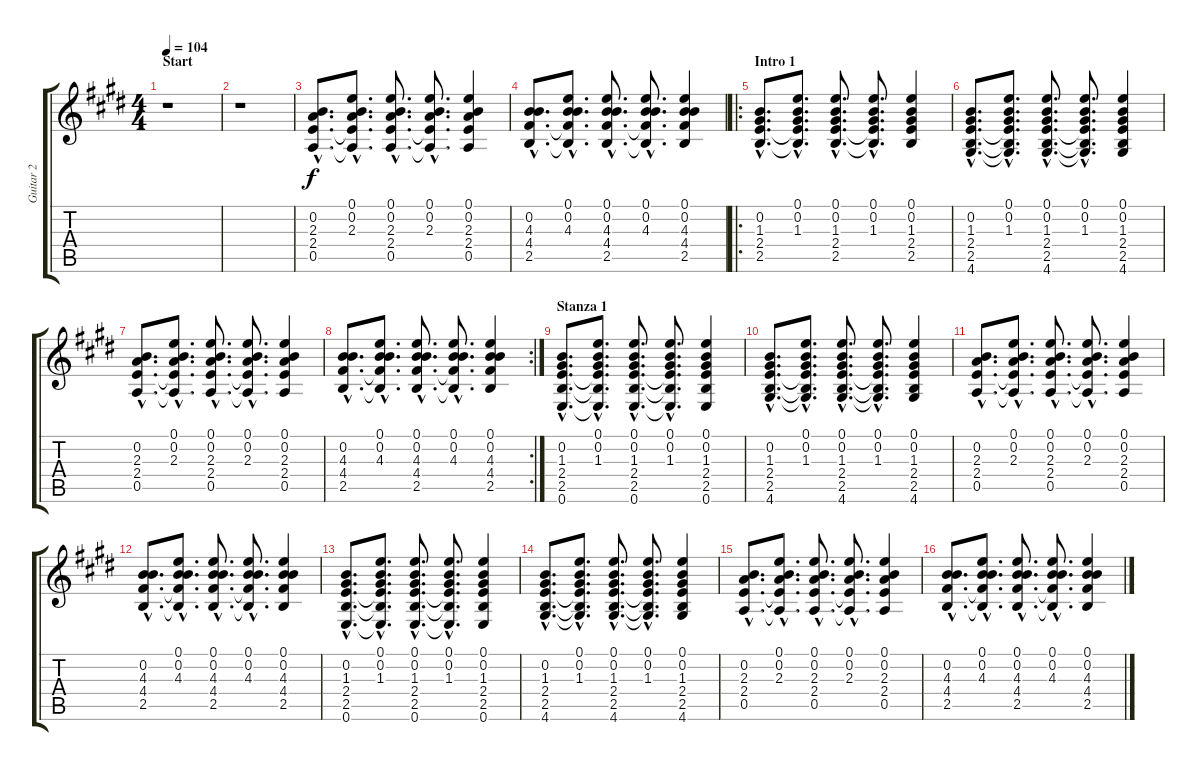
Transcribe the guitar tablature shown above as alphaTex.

\track ("Guitar 2" "Guitar 2") {instrument acousticguitarsteel}
\staff {score tabs}
\tuning (E4 B3 G3 D3 A2 E2) {hide}
\ts (4 4)
\section ("" "Start")
\tempo 104
\clef g2
\ks e
r.1{dy f instrument acousticguitarsteel} |
r.1 |
(0.2{hac} 2.3{hac} 2.4{hac} 0.5{hac}).8{d} (0.1{hac} 0.2{hac} 2.3{hac} 2.4{hac t} 0.5{hac t}).8{d} (0.1{hac} 0.2{hac} 2.3{hac} 2.4{hac} 0.5{hac}).8{d} (0.1{hac} 0.2{hac} 2.3{hac} 2.4{hac t} 0.5{hac t}).8{d} (0.1 0.2 2.3 2.4 0.5).4 |
(0.2{hac} 4.3{hac} 4.4{hac} 2.5{hac}).8{d} (0.1{hac} 0.2{hac} 4.3{hac} 4.4{hac t} 2.5{hac t}).8{d} (0.1{hac} 0.2{hac} 4.3{hac} 4.4{hac} 2.5{hac}).8{d} (0.1{hac} 0.2{hac} 4.3{hac} 4.4{hac t} 2.5{hac t}).8{d} (0.1 0.2 4.3 4.4 2.5).4 |
\ro
\section ("" "Intro 1")
(0.2{hac} 1.3{hac} 2.4{hac} 2.5{hac}).8{d} (0.1{hac} 0.2{hac} 1.3{hac} 2.4{hac t} 2.5{hac t}).8{d} (0.1{hac} 0.2{hac} 1.3{hac} 2.4{hac} 2.5{hac}).8{d} (0.1{hac} 0.2{hac} 1.3{hac} 2.4{hac t} 2.5{hac t}).8{d} (0.1 0.2 1.3 2.4 2.5).4 |
(0.2{hac} 1.3{hac} 2.4{hac} 2.5{hac} 4.6{hac}).8{d} (0.1{hac} 0.2{hac} 1.3{hac} 2.4{hac t} 2.5{hac t} 4.6{hac t}).8{d} (0.1{hac} 0.2{hac} 1.3{hac} 2.4{hac} 2.5{hac} 4.6{hac}).8{d} (0.1{hac} 0.2{hac} 1.3{hac} 2.4{hac t} 2.5{hac t} 4.6{hac t}).8{d} (0.1 0.2 1.3 2.4 2.5 4.6).4 |
(0.2{hac} 2.3{hac} 2.4{hac} 0.5{hac}).8{d} (0.1{hac} 0.2{hac} 2.3{hac} 2.4{hac t} 0.5{hac t}).8{d} (0.1{hac} 0.2{hac} 2.3{hac} 2.4{hac} 0.5{hac}).8{d} (0.1{hac} 0.2{hac} 2.3{hac} 2.4{hac t} 0.5{hac t}).8{d} (0.1 0.2 2.3 2.4 0.5).4 |
\rc 2
(0.2{hac} 4.3{hac} 4.4{hac} 2.5{hac}).8{d} (0.1{hac} 0.2{hac} 4.3{hac} 4.4{hac t} 2.5{hac t}).8{d} (0.1{hac} 0.2{hac} 4.3{hac} 4.4{hac} 2.5{hac}).8{d} (0.1{hac} 0.2{hac} 4.3{hac} 4.4{hac t} 2.5{hac t}).8{d} (0.1 0.2 4.3 4.4 2.5).4 |
\section ("" "Stanza 1")
(0.2{hac} 1.3{hac} 2.4{hac} 2.5{hac} 0.6{hac}).8{d} (0.1{hac} 0.2{hac} 1.3{hac} 2.4{hac t} 2.5{hac t} 0.6{hac t}).8{d} (0.1{hac} 0.2{hac} 1.3{hac} 2.4{hac} 2.5{hac} 0.6{hac}).8{d} (0.1{hac} 0.2{hac} 1.3{hac} 2.4{hac t} 2.5{hac t} 0.6{hac t}).8{d} (0.1 0.2 1.3 2.4 2.5 0.6).4 |
(0.2{hac} 1.3{hac} 2.4{hac} 2.5{hac} 4.6{hac}).8{d} (0.1{hac} 0.2{hac} 1.3{hac} 2.4{hac t} 2.5{hac t} 4.6{hac t}).8{d} (0.1{hac} 0.2{hac} 1.3{hac} 2.4{hac} 2.5{hac} 4.6{hac}).8{d} (0.1{hac} 0.2{hac} 1.3{hac} 2.4{hac t} 2.5{hac t} 4.6{hac t}).8{d} (0.1 0.2 1.3 2.4 2.5 4.6).4 |
(0.2{hac} 2.3{hac} 2.4{hac} 0.5{hac}).8{d} (0.1{hac} 0.2{hac} 2.3{hac} 2.4{hac t} 0.5{hac t}).8{d} (0.1{hac} 0.2{hac} 2.3{hac} 2.4{hac} 0.5{hac}).8{d} (0.1{hac} 0.2{hac} 2.3{hac} 2.4{hac t} 0.5{hac t}).8{d} (0.1 0.2 2.3 2.4 0.5).4 |
(0.2{hac} 4.3{hac} 4.4{hac} 2.5{hac}).8{d} (0.1{hac} 0.2{hac} 4.3{hac} 4.4{hac t} 2.5{hac t}).8{d} (0.1{hac} 0.2{hac} 4.3{hac} 4.4{hac} 2.5{hac}).8{d} (0.1{hac} 0.2{hac} 4.3{hac} 4.4{hac t} 2.5{hac t}).8{d} (0.1 0.2 4.3 4.4 2.5).4 |
(0.2{hac} 1.3{hac} 2.4{hac} 2.5{hac} 0.6{hac}).8{d} (0.1{hac} 0.2{hac} 1.3{hac} 2.4{hac t} 2.5{hac t} 0.6{hac t}).8{d} (0.1{hac} 0.2{hac} 1.3{hac} 2.4{hac} 2.5{hac} 0.6{hac}).8{d} (0.1{hac} 0.2{hac} 1.3{hac} 2.4{hac t} 2.5{hac t} 0.6{hac t}).8{d} (0.1 0.2 1.3 2.4 2.5 0.6).4 |
(0.2{hac} 1.3{hac} 2.4{hac} 2.5{hac} 4.6{hac}).8{d} (0.1{hac} 0.2{hac} 1.3{hac} 2.4{hac t} 2.5{hac t} 4.6{hac t}).8{d} (0.1{hac} 0.2{hac} 1.3{hac} 2.4{hac} 2.5{hac} 4.6{hac}).8{d} (0.1{hac} 0.2{hac} 1.3{hac} 2.4{hac t} 2.5{hac t} 4.6{hac t}).8{d} (0.1 0.2 1.3 2.4 2.5 4.6).4 |
(0.2{hac} 2.3{hac} 2.4{hac} 0.5{hac}).8{d} (0.1{hac} 0.2{hac} 2.3{hac} 2.4{hac t} 0.5{hac t}).8{d} (0.1{hac} 0.2{hac} 2.3{hac} 2.4{hac} 0.5{hac}).8{d} (0.1{hac} 0.2{hac} 2.3{hac} 2.4{hac t} 0.5{hac t}).8{d} (0.1 0.2 2.3 2.4 0.5).4 |
(0.2{hac} 4.3{hac} 4.4{hac} 2.5{hac}).8{d} (0.1{hac} 0.2{hac} 4.3{hac} 4.4{hac t} 2.5{hac t}).8{d} (0.1{hac} 0.2{hac} 4.3{hac} 4.4{hac} 2.5{hac}).8{d} (0.1{hac} 0.2{hac} 4.3{hac} 4.4{hac t} 2.5{hac t}).8{d} (0.1 0.2 4.3 4.4 2.5).4
